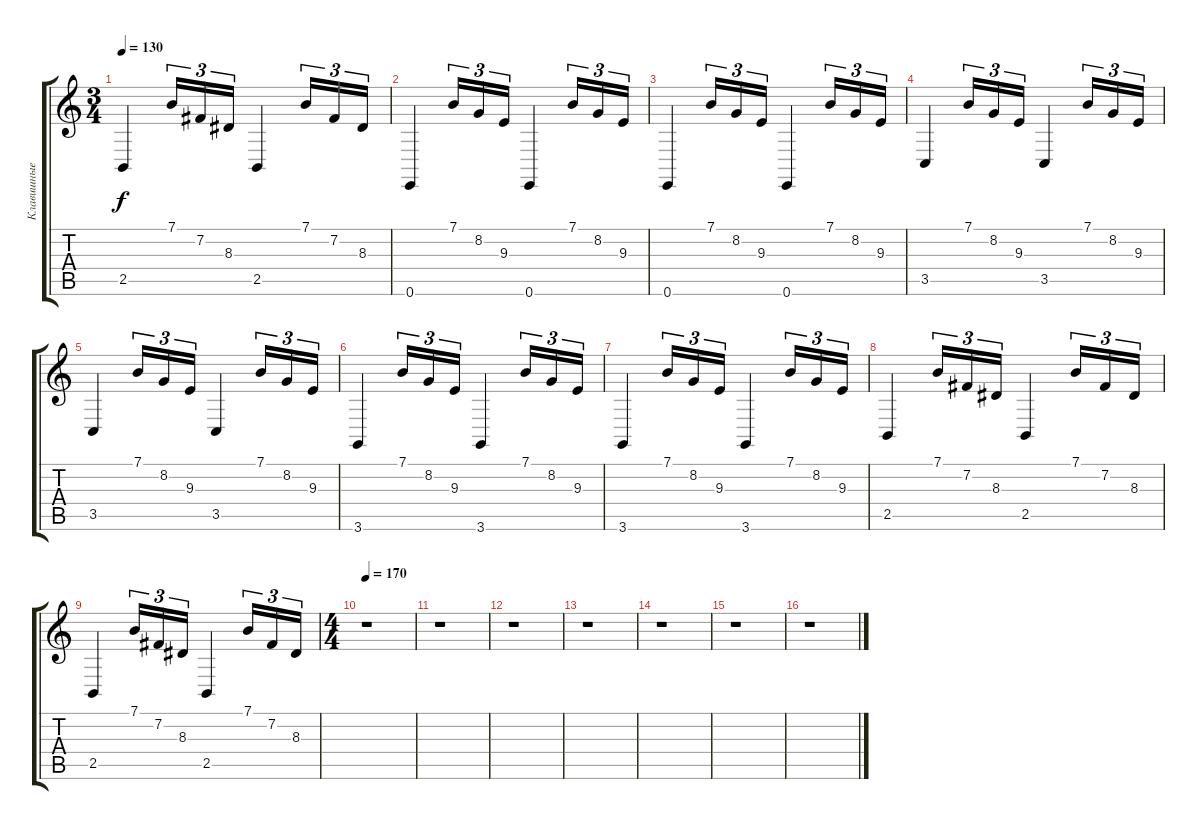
\track ("Клавишные" "Клавишные") {instrument brasssection}
\staff {score tabs}
\tuning (E4 B3 G3 D3 A2 E2) {hide}
\ts (3 4)
\tempo 130
\clef g2
\ks c
2.5.4{dy f} 7.1.16{tu (3 2)} 7.2.16{tu (3 2)} 8.3.16{tu (3 2)} 2.5.4 7.1.16{tu (3 2)} 7.2.16{tu (3 2)} 8.3.16{tu (3 2)} |
0.6.4 7.1.16{tu (3 2)} 8.2.16{tu (3 2)} 9.3.16{tu (3 2)} 0.6.4 7.1.16{tu (3 2)} 8.2.16{tu (3 2)} 9.3.16{tu (3 2)} |
0.6.4 7.1.16{tu (3 2)} 8.2.16{tu (3 2)} 9.3.16{tu (3 2)} 0.6.4 7.1.16{tu (3 2)} 8.2.16{tu (3 2)} 9.3.16{tu (3 2)} |
3.5.4 7.1.16{tu (3 2)} 8.2.16{tu (3 2)} 9.3.16{tu (3 2)} 3.5.4 7.1.16{tu (3 2)} 8.2.16{tu (3 2)} 9.3.16{tu (3 2)} |
3.5.4 7.1.16{tu (3 2)} 8.2.16{tu (3 2)} 9.3.16{tu (3 2)} 3.5.4 7.1.16{tu (3 2)} 8.2.16{tu (3 2)} 9.3.16{tu (3 2)} |
3.6.4 7.1.16{tu (3 2)} 8.2.16{tu (3 2)} 9.3.16{tu (3 2)} 3.6.4 7.1.16{tu (3 2)} 8.2.16{tu (3 2)} 9.3.16{tu (3 2)} |
3.6.4 7.1.16{tu (3 2)} 8.2.16{tu (3 2)} 9.3.16{tu (3 2)} 3.6.4 7.1.16{tu (3 2)} 8.2.16{tu (3 2)} 9.3.16{tu (3 2)} |
2.5.4 7.1.16{tu (3 2)} 7.2.16{tu (3 2)} 8.3.16{tu (3 2)} 2.5.4 7.1.16{tu (3 2)} 7.2.16{tu (3 2)} 8.3.16{tu (3 2)} |
2.5.4 7.1.16{tu (3 2)} 7.2.16{tu (3 2)} 8.3.16{tu (3 2)} 2.5.4 7.1.16{tu (3 2)} 7.2.16{tu (3 2)} 8.3.16{tu (3 2)} |
\ts (4 4)
\tempo 170
r.1 |
r.1 |
r.1 |
r.1 |
r.1 |
r.1 |
r.1
